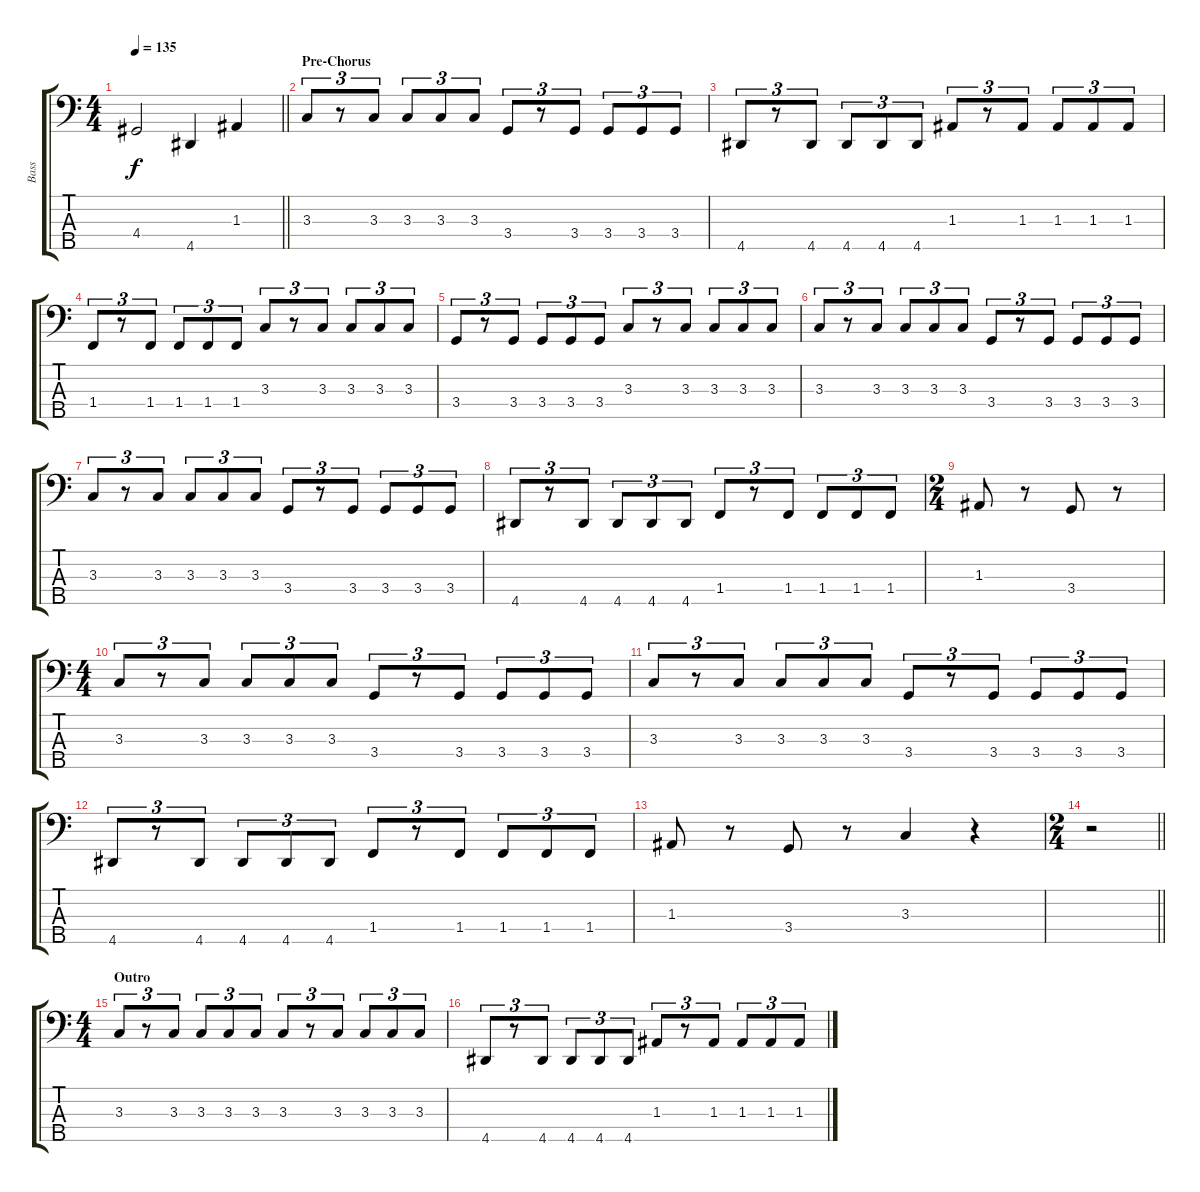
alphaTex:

\track ("Bass" "Bass") {instrument electricbassfinger}
\staff {score tabs}
\tuning (G2 D2 A1 E1 B0) {hide}
\ts (4 4)
\tempo 135
\clef f4
\barLineRight lightlight
\ks c
4.4.2{dy f} 4.5.4 1.3.4 |
\section ("" "Pre-Chorus")
3.3.8{tu (3 2)} r.8{tu (3 2)} 3.3.8{tu (3 2)} 3.3.8{tu (3 2)} 3.3.8{tu (3 2)} 3.3.8{tu (3 2)} 3.4.8{tu (3 2)} r.8{tu (3 2)} 3.4.8{tu (3 2)} 3.4.8{tu (3 2)} 3.4.8{tu (3 2)} 3.4.8{tu (3 2)} |
4.5.8{tu (3 2)} r.8{tu (3 2)} 4.5.8{tu (3 2)} 4.5.8{tu (3 2)} 4.5.8{tu (3 2)} 4.5.8{tu (3 2)} 1.3.8{tu (3 2)} r.8{tu (3 2)} 1.3.8{tu (3 2)} 1.3.8{tu (3 2)} 1.3.8{tu (3 2)} 1.3.8{tu (3 2)} |
1.4.8{tu (3 2)} r.8{tu (3 2)} 1.4.8{tu (3 2)} 1.4.8{tu (3 2)} 1.4.8{tu (3 2)} 1.4.8{tu (3 2)} 3.3.8{tu (3 2)} r.8{tu (3 2)} 3.3.8{tu (3 2)} 3.3.8{tu (3 2)} 3.3.8{tu (3 2)} 3.3.8{tu (3 2)} |
3.4.8{tu (3 2)} r.8{tu (3 2)} 3.4.8{tu (3 2)} 3.4.8{tu (3 2)} 3.4.8{tu (3 2)} 3.4.8{tu (3 2)} 3.3.8{tu (3 2)} r.8{tu (3 2)} 3.3.8{tu (3 2)} 3.3.8{tu (3 2)} 3.3.8{tu (3 2)} 3.3.8{tu (3 2)} |
3.3.8{tu (3 2)} r.8{tu (3 2)} 3.3.8{tu (3 2)} 3.3.8{tu (3 2)} 3.3.8{tu (3 2)} 3.3.8{tu (3 2)} 3.4.8{tu (3 2)} r.8{tu (3 2)} 3.4.8{tu (3 2)} 3.4.8{tu (3 2)} 3.4.8{tu (3 2)} 3.4.8{tu (3 2)} |
3.3.8{tu (3 2)} r.8{tu (3 2)} 3.3.8{tu (3 2)} 3.3.8{tu (3 2)} 3.3.8{tu (3 2)} 3.3.8{tu (3 2)} 3.4.8{tu (3 2)} r.8{tu (3 2)} 3.4.8{tu (3 2)} 3.4.8{tu (3 2)} 3.4.8{tu (3 2)} 3.4.8{tu (3 2)} |
4.5.8{tu (3 2)} r.8{tu (3 2)} 4.5.8{tu (3 2)} 4.5.8{tu (3 2)} 4.5.8{tu (3 2)} 4.5.8{tu (3 2)} 1.4.8{tu (3 2)} r.8{tu (3 2)} 1.4.8{tu (3 2)} 1.4.8{tu (3 2)} 1.4.8{tu (3 2)} 1.4.8{tu (3 2)} |
\ts (2 4)
1.3.8 r.8 3.4.8 r.8 |
\ts (4 4)
3.3.8{tu (3 2)} r.8{tu (3 2)} 3.3.8{tu (3 2)} 3.3.8{tu (3 2)} 3.3.8{tu (3 2)} 3.3.8{tu (3 2)} 3.4.8{tu (3 2)} r.8{tu (3 2)} 3.4.8{tu (3 2)} 3.4.8{tu (3 2)} 3.4.8{tu (3 2)} 3.4.8{tu (3 2)} |
3.3.8{tu (3 2)} r.8{tu (3 2)} 3.3.8{tu (3 2)} 3.3.8{tu (3 2)} 3.3.8{tu (3 2)} 3.3.8{tu (3 2)} 3.4.8{tu (3 2)} r.8{tu (3 2)} 3.4.8{tu (3 2)} 3.4.8{tu (3 2)} 3.4.8{tu (3 2)} 3.4.8{tu (3 2)} |
4.5.8{tu (3 2)} r.8{tu (3 2)} 4.5.8{tu (3 2)} 4.5.8{tu (3 2)} 4.5.8{tu (3 2)} 4.5.8{tu (3 2)} 1.4.8{tu (3 2)} r.8{tu (3 2)} 1.4.8{tu (3 2)} 1.4.8{tu (3 2)} 1.4.8{tu (3 2)} 1.4.8{tu (3 2)} |
1.3.8 r.8 3.4.8 r.8 3.3.4 r.4 |
\ts (2 4)
\barLineRight lightlight
r.2 |
\ts (4 4)
\section ("" "Outro")
3.3.8{tu (3 2)} r.8{tu (3 2)} 3.3.8{tu (3 2)} 3.3.8{tu (3 2)} 3.3.8{tu (3 2)} 3.3.8{tu (3 2)} 3.3.8{tu (3 2)} r.8{tu (3 2)} 3.3.8{tu (3 2)} 3.3.8{tu (3 2)} 3.3.8{tu (3 2)} 3.3.8{tu (3 2)} |
4.5.8{tu (3 2)} r.8{tu (3 2)} 4.5.8{tu (3 2)} 4.5.8{tu (3 2)} 4.5.8{tu (3 2)} 4.5.8{tu (3 2)} 1.3.8{tu (3 2)} r.8{tu (3 2)} 1.3.8{tu (3 2)} 1.3.8{tu (3 2)} 1.3.8{tu (3 2)} 1.3.8{tu (3 2)}
